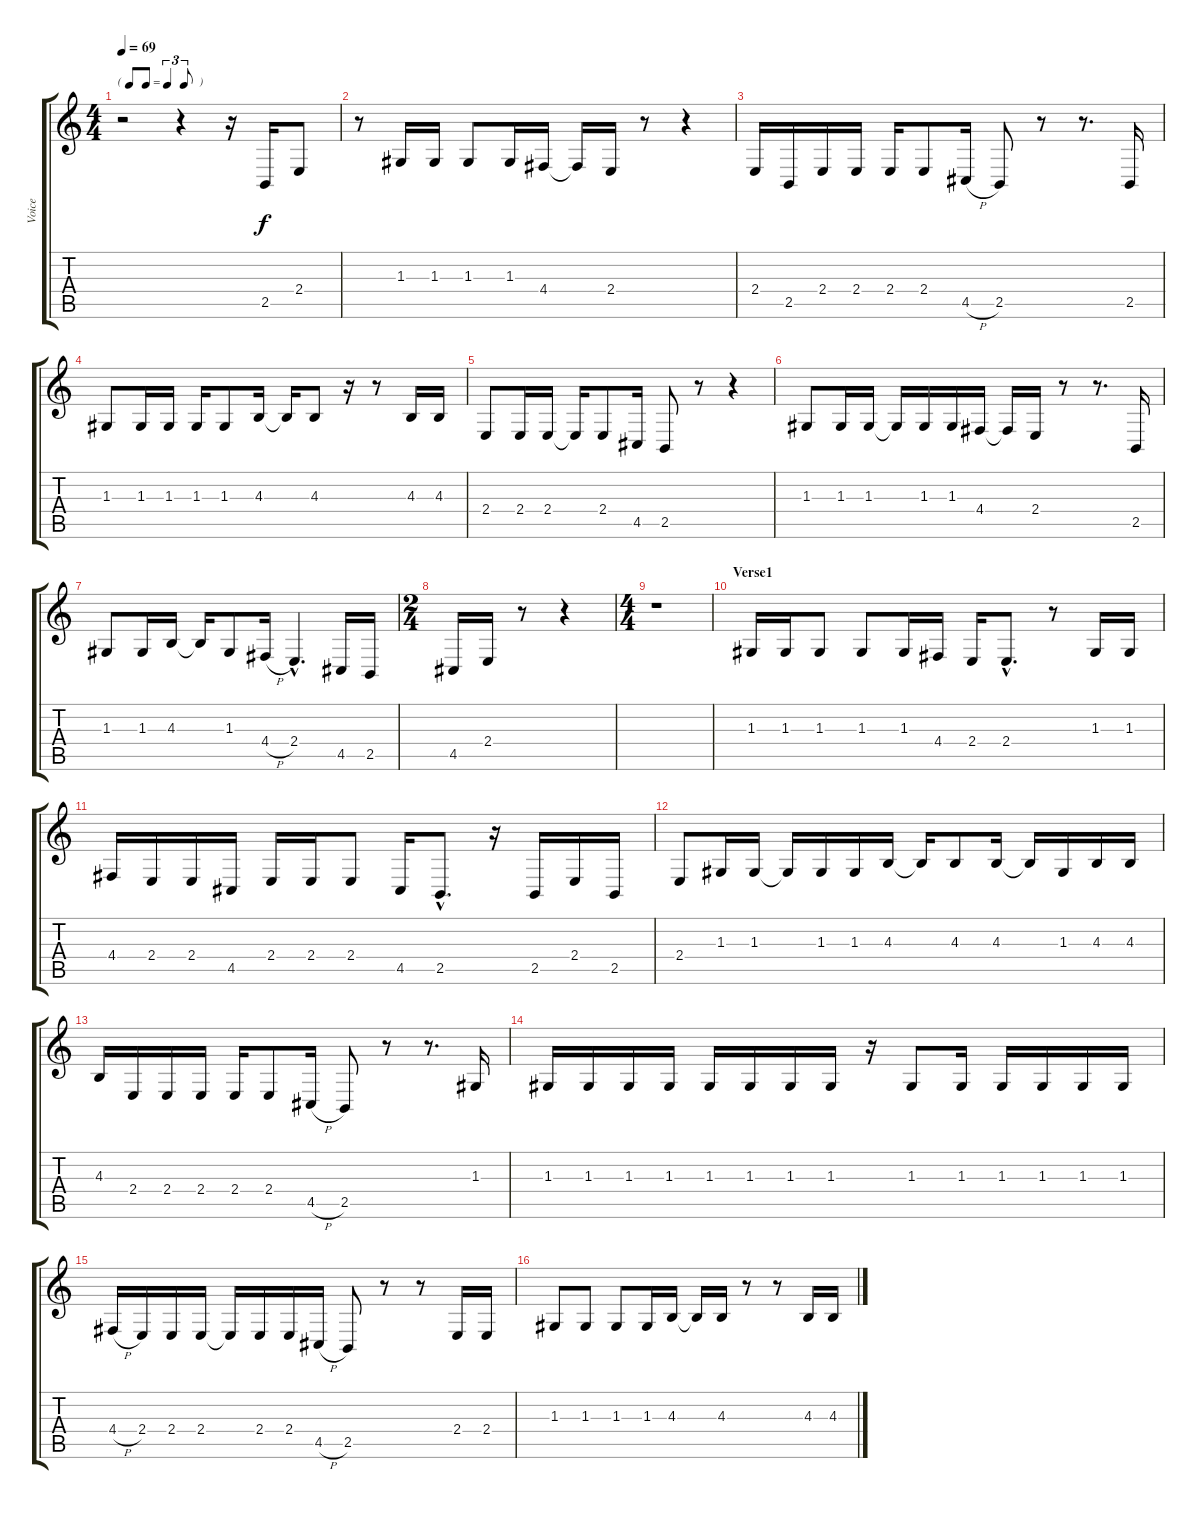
\track ("Voice" "Voice") {instrument synthbrass1}
\staff {score tabs}
\tuning (E4 B3 G3 D3 A2 E2) {hide}
\ts (4 4)
\tf triplet8th
\tempo 69
\clef g2
\ks c
r.2{dy f instrument synthbrass1} r.4 r.16 2.5.16 2.4.8 |
r.8 1.3.16 1.3.16 1.3.8 1.3.16 4.4.16 4.4{t}.16 2.4.16 r.8 r.4 |
2.4.16 2.5.16 2.4.16 2.4.16 2.4.16 2.4.8 4.5{h}.16 2.5.8 r.8 r.8{d} 2.5.16 |
1.3.8 1.3.16 1.3.16 1.3.16 1.3.8 4.3.16 4.3{t}.16 4.3.8 r.16 r.8 4.3.16 4.3.16 |
2.4.8 2.4.16 2.4.16 2.4{t}.16 2.4.8 4.5.16 2.5.8 r.8 r.4 |
1.3.8 1.3.16 1.3.16 1.3{t}.16 1.3.16 1.3.16 4.4.16 4.4{t}.16 2.4.16 r.8 r.8{d} 2.5.16 |
1.3.8 1.3.16 4.3.16 4.3{t}.16 1.3.8 4.4{h}.16 2.4{hac}.4{d} 4.5.16 2.5.16 |
\ts (2 4)
4.5.16 2.4.16 r.8 r.4 |
\ts (4 4)
r.1 |
\section ("" "Verse1")
1.3.16 1.3.16 1.3.8 1.3.8 1.3.16 4.4.16 2.4.16 2.4{hac}.8{d} r.8 1.3.16 1.3.16 |
4.4.16 2.4.16 2.4.16 4.5.16 2.4.16 2.4.16 2.4.8 4.5.16 2.5{hac}.8{d} r.16 2.5.16 2.4.16 2.5.16 |
2.4.8 1.3.16 1.3.16 1.3{t}.16 1.3.16 1.3.16 4.3.16 4.3{t}.16 4.3.8 4.3.16 4.3{t}.16 1.3.16 4.3.16 4.3.16 |
4.3.16 2.4.16 2.4.16 2.4.16 2.4.16 2.4.8 4.5{h}.16 2.5.8 r.8 r.8{d} 1.3.16 |
1.3.16 1.3.16 1.3.16 1.3.16 1.3.16 1.3.16 1.3.16 1.3.16 r.16 1.3.8 1.3.16 1.3.16 1.3.16 1.3.16 1.3.16 |
4.4{h}.16 2.4.16 2.4.16 2.4.16 2.4{t}.16 2.4.16 2.4.16 4.5{h}.16 2.5.8 r.8 r.8 2.4.16 2.4.16 |
1.3.8 1.3.8 1.3.8 1.3.16 4.3.16 4.3{t}.16 4.3.16 r.8 r.8 4.3.16 4.3.16
